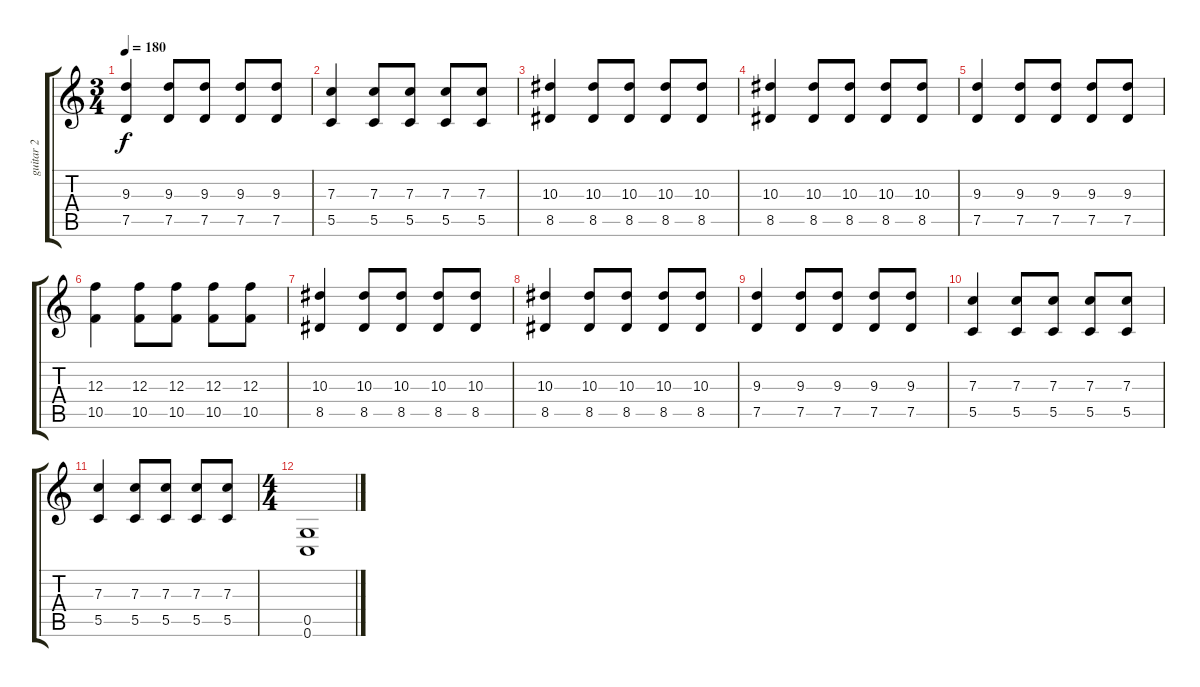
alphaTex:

\track ("guitar 2" "guitar 2") {instrument overdrivenguitar}
\staff {score tabs}
\tuning (D4 A3 F3 C3 G2 C2) {hide}
\ts (3 4)
\tempo 180
\clef g2
\ks c
(9.3 7.5).4{dy f} (9.3 7.5).8 (9.3 7.5).8 (9.3 7.5).8 (9.3 7.5).8 |
(7.3 5.5).4 (7.3 5.5).8 (7.3 5.5).8 (7.3 5.5).8 (7.3 5.5).8 |
(10.3 8.5).4 (10.3 8.5).8 (10.3 8.5).8 (10.3 8.5).8 (10.3 8.5).8 |
(10.3 8.5).4 (10.3 8.5).8 (10.3 8.5).8 (10.3 8.5).8 (10.3 8.5).8 |
(9.3 7.5).4 (9.3 7.5).8 (9.3 7.5).8 (9.3 7.5).8 (9.3 7.5).8 |
(12.3 10.5).4 (12.3 10.5).8 (12.3 10.5).8 (12.3 10.5).8 (12.3 10.5).8 |
(10.3 8.5).4 (10.3 8.5).8 (10.3 8.5).8 (10.3 8.5).8 (10.3 8.5).8 |
(10.3 8.5).4 (10.3 8.5).8 (10.3 8.5).8 (10.3 8.5).8 (10.3 8.5).8 |
(9.3 7.5).4 (9.3 7.5).8 (9.3 7.5).8 (9.3 7.5).8 (9.3 7.5).8 |
(7.3 5.5).4 (7.3 5.5).8 (7.3 5.5).8 (7.3 5.5).8 (7.3 5.5).8 |
(7.3 5.5).4 (7.3 5.5).8 (7.3 5.5).8 (7.3 5.5).8 (7.3 5.5).8 |
\ts (4 4)
(0.5 0.6).1
